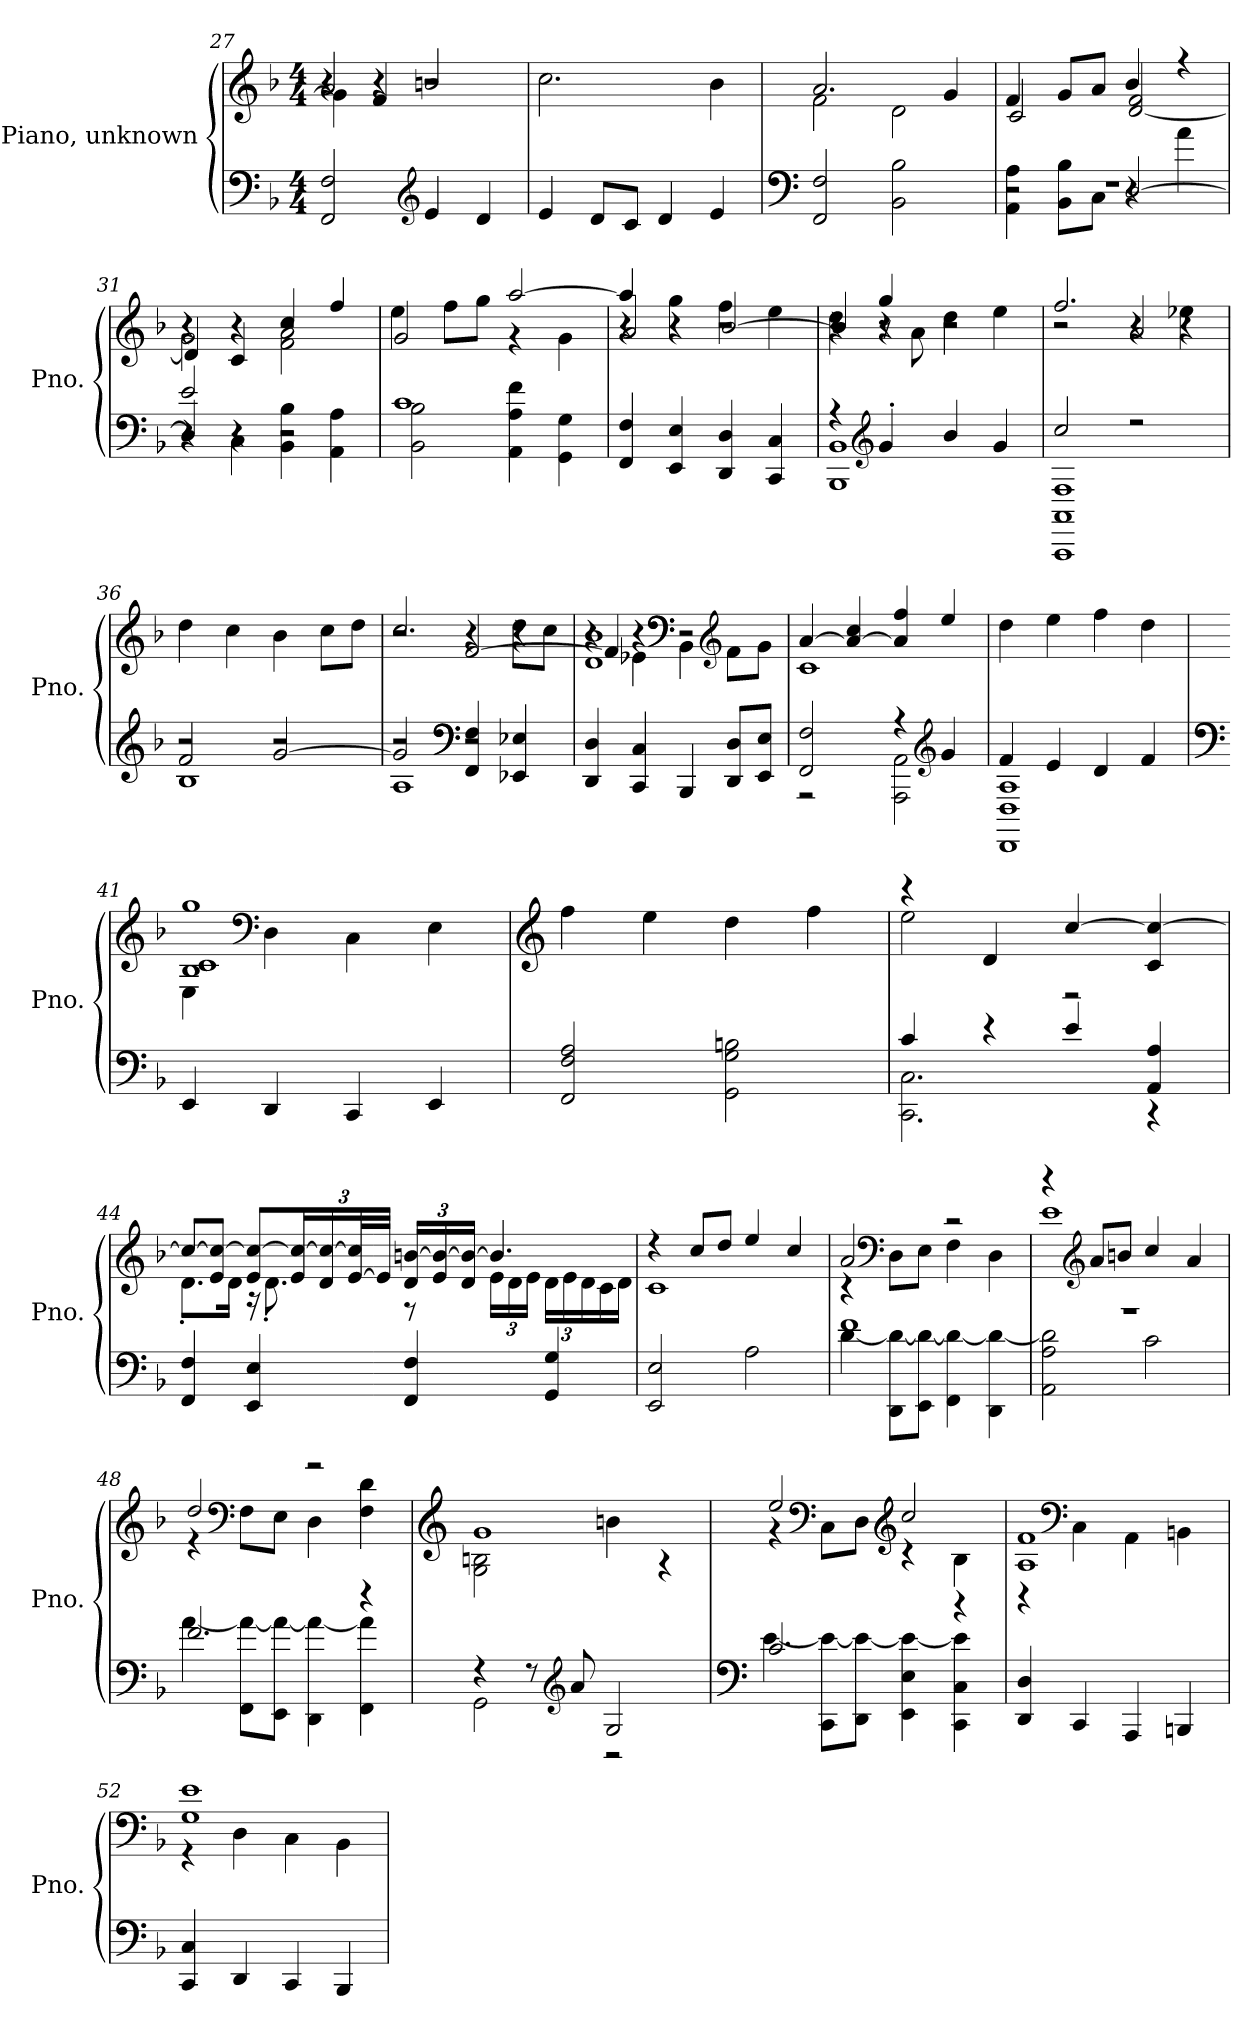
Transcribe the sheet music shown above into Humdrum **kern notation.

**kern	**kern
*part1	*part1
*staff2	*staff1
*I"Piano, unknown	*
*I'Pno.	*
*clefF4	*clefG2
*k[b-]	*k[b-]
*M4/4	*M4/4
=27	=27
*	*^
*	*	*^
2FF/ 2F/	2a/	4g\]	4r
.	.	4r	4f/
*clefG2	*	*	*
4e/	2r	2r	2bn/
4d/	.	.	.
*	*v	*v	*v
!!LO:LB:g=z
=28	=28
4e/	2.cc\
8d/L	.
8c/J	.
4d/	.
4e/	4b-\
=29	=29
*clefF4	*
*	*^
2FF/ 2F/	2.a/	2f\
2BB-\ 2B-\	.	2d\
.	4g/	.
=30	=30	=30
*^	*	*
*	*^	*	*
1r	4AA\ 4A\	2r	4f/	2c/
.	8BB-\ 8B-\L	.	8g/L	.
.	8C\J	.	8a/J	.
.	4r	[2D/	4b-/	[2d/ 2f/
.	4a\	.	4r	.
=31	=31	=31	=31	=31
*	*	*	*	*^
2e/	4r	4D/]	4r	2g\	4d/]
.	4C\	4r	4c/	.	4r
2r	4BB-\ 4B-\	2r	4cc/	2f\ 2a\	2r
.	4AA\ 4A\	.	4ff/	.	.
*	*v	*v	*	*	*
*	*	*	*v	*v
=32	=32	=32	=32
1c	2BB-\ 2B-\	2g/	4ee\
.	.	.	8ff\L
.	.	.	8gg\J
.	4AA\ 4A\ 4f\	[2aa/	4r
.	4GG\ 4G\	.	4g\
*v	*v	*	*
=33	=33	=33
*	*	*^
4FF/ 4F/	4aa/]	4r	2a/
4EE/ 4E/	4r	4gg\	.
4DD/ 4D/	2r	4ff\	[2b-/
4CC/ 4C/	.	4ee\	.
=34	=34	=34	=34
*^	*	*	*
4r	1BBB- 1BB-	4r	4dd\	4b-/]
*clefG2	*	*	*	*
4g'/	.	4gg/	8r	4r
.	.	.	8a\	.
4b-/	.	2r	4dd\	2r
4g/	.	.	4ee\	.
!!LO:PB:g=z	!!	!!
=35	=35	=35	=35	=35
2cc/	1AAA 1AA 1F	2.ff/	2r	2r
2r	.	.	4r	2a/
.	.	4r	4ee-X\	.
*	*	*v	*v	*v
=36	=36	=36
*	*^	*
2r	1B-	2f/	4dd\
.	.	.	4cc\
[2g/	.	2r	4b-\
.	.	.	8cc\L
.	.	.	8dd\J
=37	=37	=37	=37
*	*	*	*^
*	*	*	*	*^
2g/]	1A	2r	2.cc/	2r	2r
*clefF4	*	*	*	*	*
2r	.	4FF/ 4F/	.	4r	[2f/
.	.	4EE-X/ 4E-X/	4r	8dd\L	.
.	.	.	.	8cc\J	.
*v	*v	*v	*	*	*
=38	=38	=38	=38
4DD/ 4D/	1d 1b-	4r	4f/]
4CC/ 4C/	.	4e-X\	4r
*	*clefF4	*	*
4BBB-/	.	4BB-\	2r
*	*clefG2	*	*
8DD/ 8D/L	.	8f\L	.
8EE/ 8E/J	.	8g\J	.
*	*	*v	*v
=39	=39	=39
*^	*	*
2FF/ 2F/	2r	[4a/	1c
.	.	4a/_ 4cc/	.
4r	2AAA\ 2AA\	4a/] 4ff/	.
*clefG2	*	*	*
4g/	.	4ee/	.
*	*	*v	*v
=40	=40	=40
4f/	1DD 1D 1A	4dd\
4e/	.	4ee\
4d/	.	4ff\
4f/	.	4dd\
*v	*v	*
!!LO:LB:g=z
=41	=41
*clefF4	*
*	*^
4EE/	1B- 1c 1gg	4E\
*	*clefF4	*
4DD/	.	4D\
4CC/	.	4C\
4EE/	.	4E\
*	*v	*v
=42	=42
*	*clefG2
2FF/ 2F/ 2A/	4ff\
.	4ee\
2GG\ 2G\ 2Bn\	4dd\
.	4ff\
=43	=43
*^	*^
4c/	2.CC\ 2.C\	4r	2ee\
4r	.	4d/	.
4e/	.	[4cc/	2r
4AA/ 4A/	4r	4c/ 4cc/_	.
*v	*v	*	*
!!LO:LB:g=z	!!
=44	=44	=44
4FF/ 4F/	8cc/L_	8.d'\L
.	8e/ 8cc/_J	.
.	.	16d\Jk
4EE/ 4E/	8e/ 8cc/_L	16r
.	.	8.d'\
*	*Xbrackettup	*
.	24e/ 24cc/_L	.
.	24d/ 24cc/_	.
.	[48e/ 48cc/]L	.
.	48e/JJJ]	.
4FF/ 4F/	24d/ [24bn/LL	8r
.	24e/ 24b/_	.
.	24d/ 24b/_JJ	.
.	4.b/]	24e\LL
.	.	24d\
.	.	24e\JJ
4GG/ 4G/	.	24d\LL
.	.	24e\
.	.	24d\
.	.	16c\
.	.	16d\JJ
=45	=45	=45
2EE/ 2E/	4r	1c
.	8cc/L	.
.	8dd/J	.
2A\	4ee/	.
.	4cc/	.
=46	=46	=46
*^	*	*
1f	[4d\	2a/	4r
*	*	*clefF4	*
.	8DD\ 8d\_L	.	8D\L
.	8EE\ 8d\_J	.	8E\J
.	4FF\ 4d\_	2r	4F\
.	4DD\ 4d\_	.	4D\
!!LO:LB:g=z	!!
=47	=47	=47	=47
1r	2AA\ 2A\ 2d\]	4r	1e
*	*	*clefG2	*
.	.	8a/L	.
.	.	8bn/J	.
.	2c\	4cc/	.
.	.	4a/	.
=48	=48	=48	=48
2.f/	[4a\	2dd/	4r
*	*	*clefF4	*
.	8FF\ 8a\_L	.	8F\L
.	8EE\ 8a\_J	.	8E\J
.	4DD\ 4a\_	2r	4D\
4r	4FF\ 4a\]	.	4F\ 4d\
=49	=49	=49	=49
*	*	*clefG2	*
4r	2GG\	1g	2G\ 2Bn\
8r	.	.	.
*clefG2	*	*	*
8a/	.	.	.
2G/	2r	.	4bn\
.	.	.	4r
=50	=50	=50	=50
*clefF4	*	*	*
2.c/	[4e\	2ee/	4r
*	*	*clefF4	*
.	8CC\ 8e\_L	.	8C\L
.	8DD\ 8e\_J	.	8D\J
*	*	*clefG2	*
.	4EE\ 4E\ 4e\_	2cc/	4r
4r	4CC\ 4C\ 4e\]	.	4B-\
*v	*v	*	*
!!LO:LB:g=z	!!
=51	=51	=51
4DD/ 4D/	1A 1f	4r
*	*clefF4	*
4CC/	.	4C\
4AAA/	.	4AA\
4BBBn/	.	4BBn\
=52	=52	=52
4CC/ 4C/	1G 1e	4r
4DD/	.	4D\
4CC/	.	4C\
4BBB-/	.	4BB-\
*	*v	*v
=	=
*-	*-
